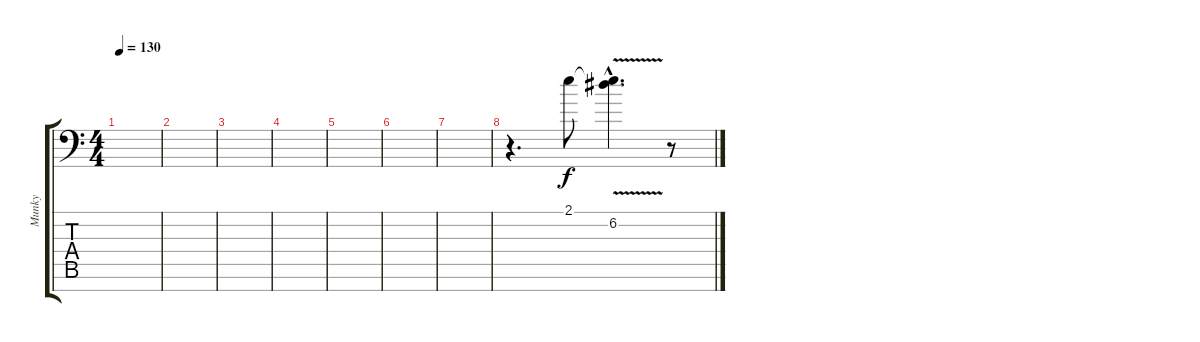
\track ("Munky" "Munky") {instrument distortionguitar}
\staff {score tabs}
\tuning (D4 A3 F3 C3 G2 D2 A1) {hide}
\ts (4 4)
\tempo 130
\clef f4
\ks c
|
|
|
|
|
|
|
r.4{d volume 10} 2.1.8 (2.1{hac t} 6.2{v hac}).4{d} r.8
